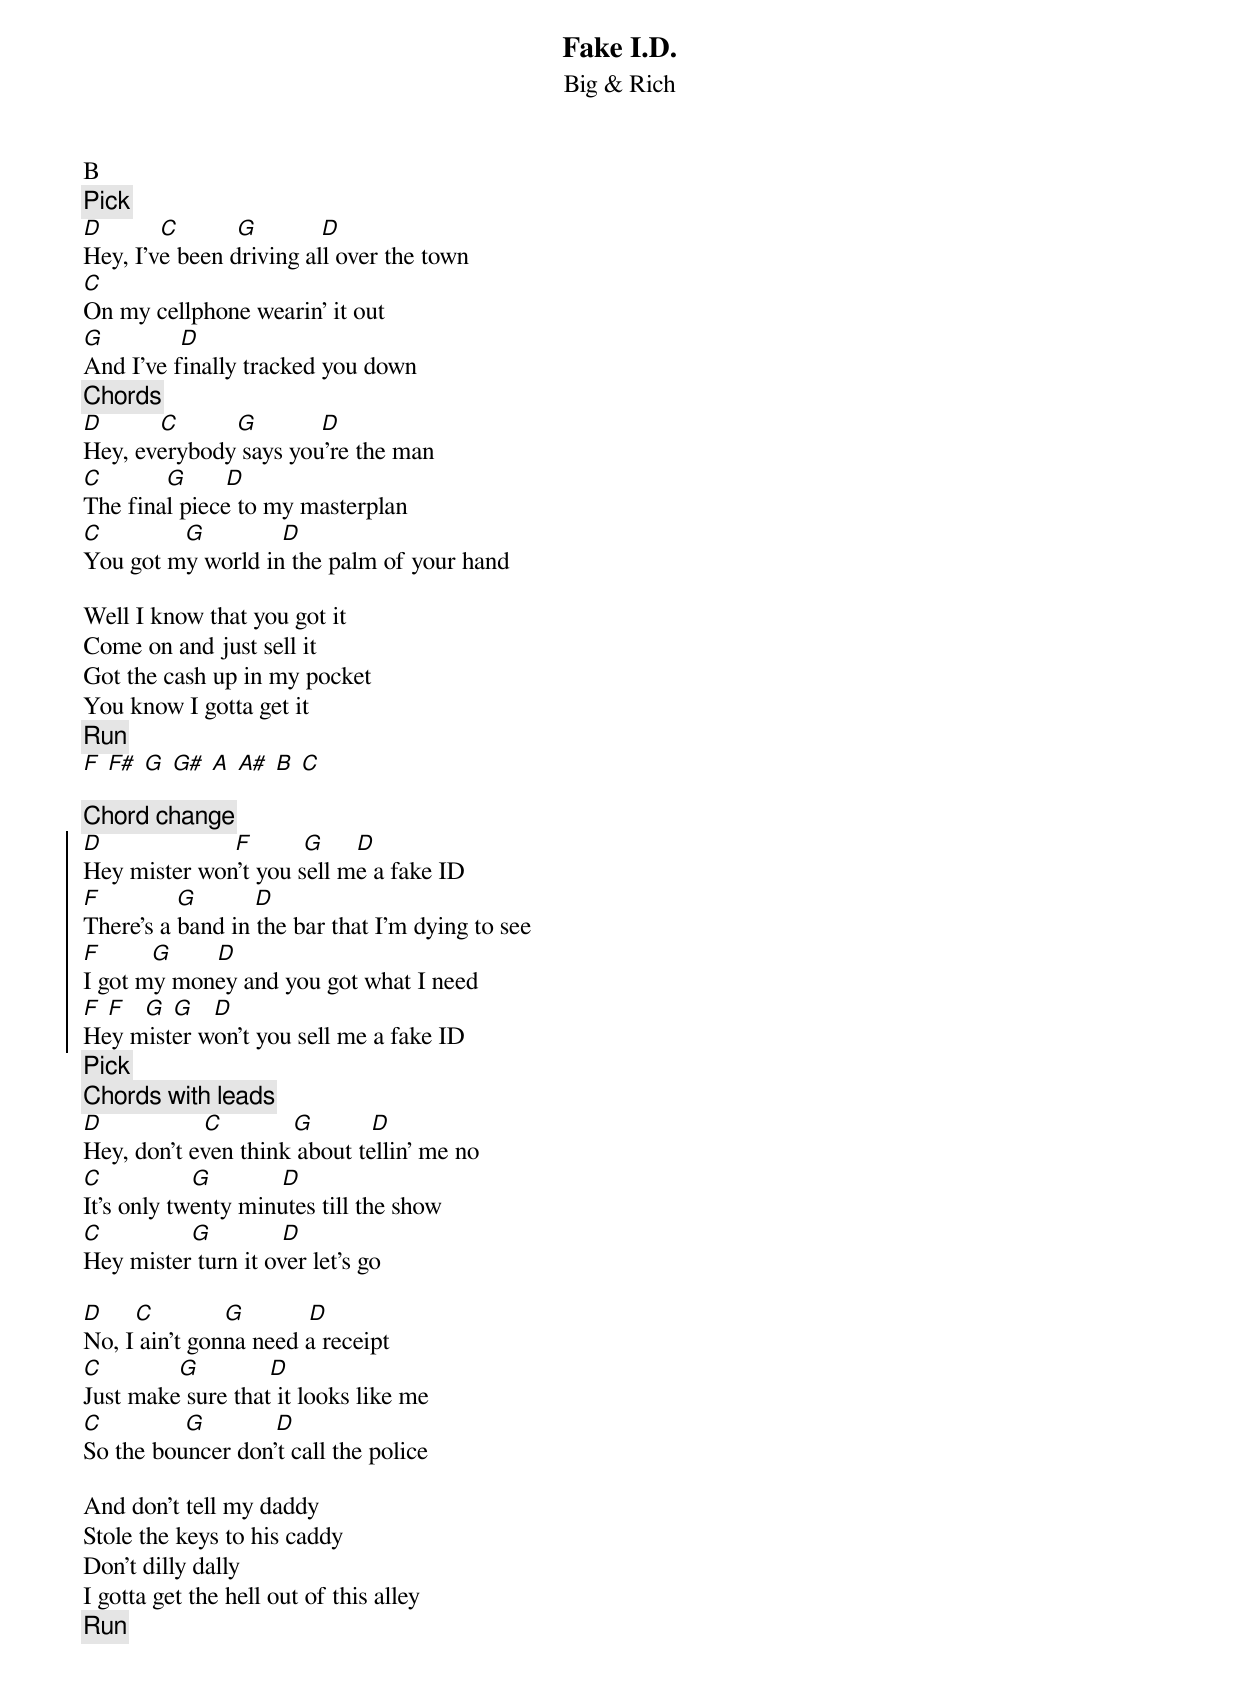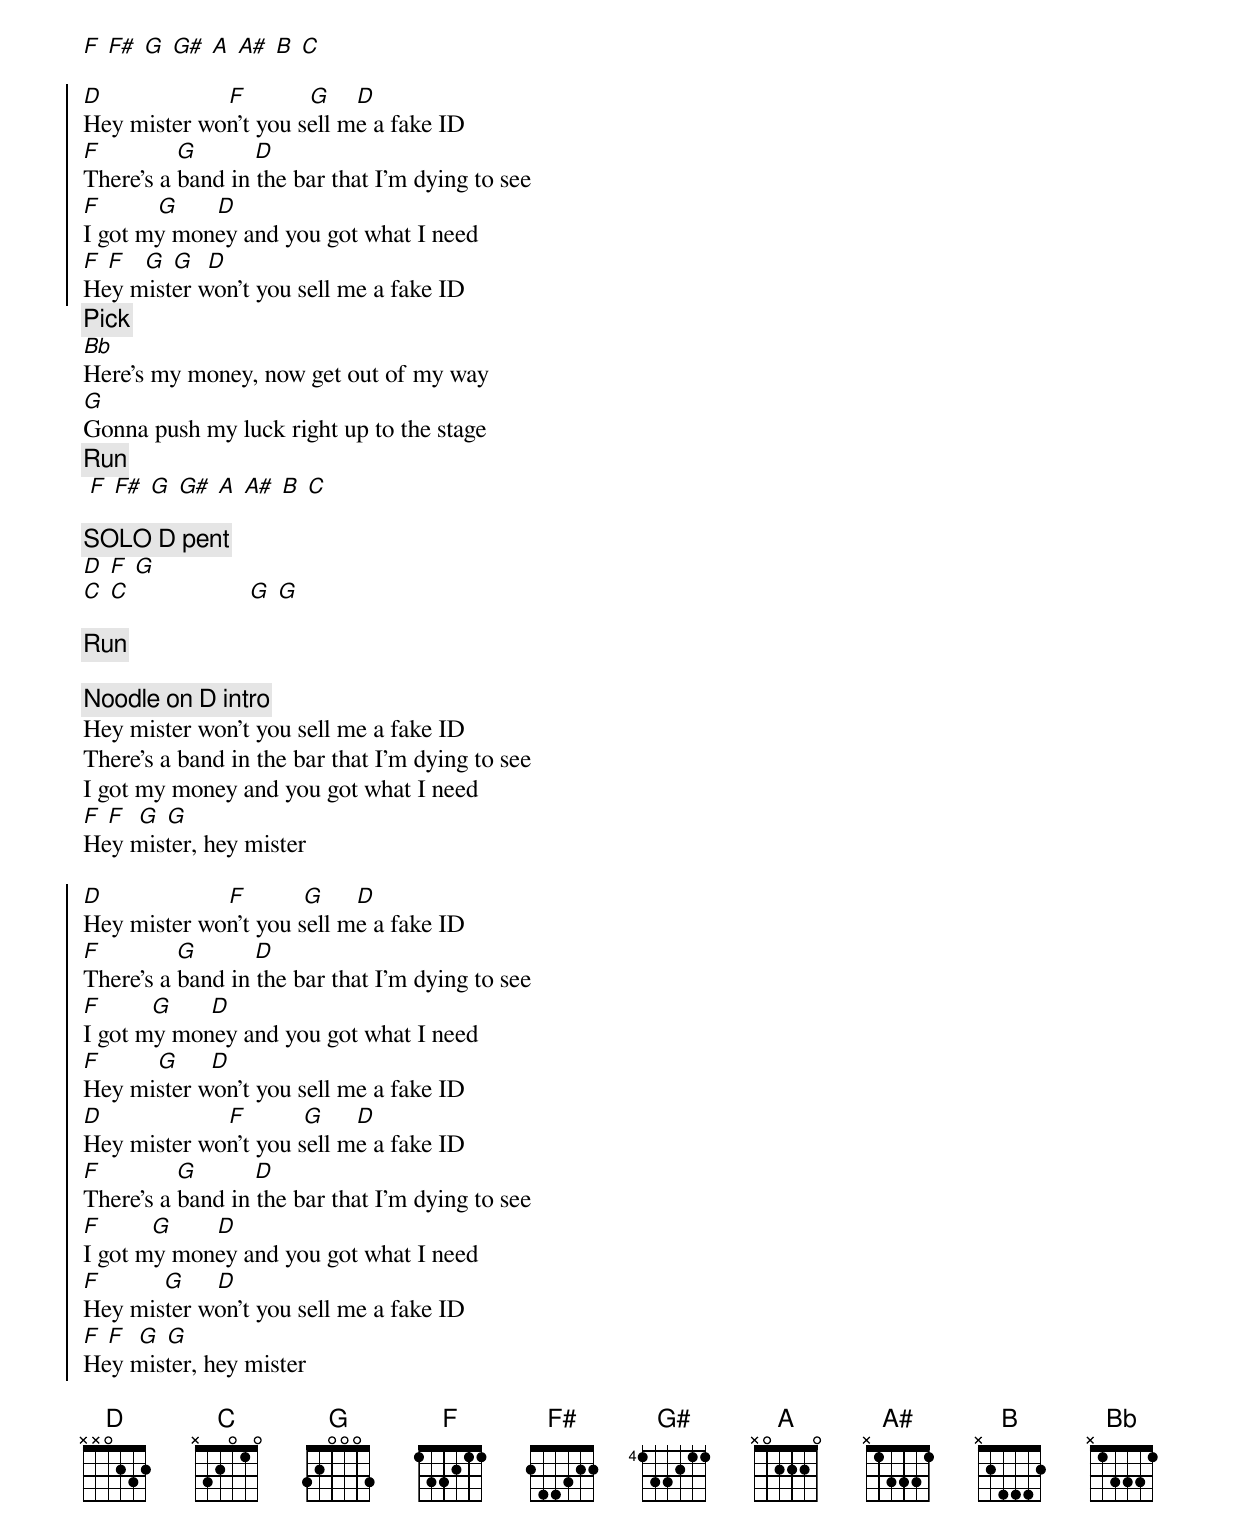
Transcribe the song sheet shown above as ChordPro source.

{t: Fake I.D.}
{st: Big & Rich}
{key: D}
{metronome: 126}
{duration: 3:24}

B
{eot}
{c: Pick}
[D]         [C]         [G]          [D]
Hey, I've been driving all over the town
[C]
On my cellphone wearin' it out
[G]            [D]
And I've finally tracked you down
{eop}
{c: Chords}
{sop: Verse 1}
[D]         [C]         [G]          [D]
Hey, everybody says you're the man
[C]          [G]      [D]
The final piece to my masterplan
[C]             [G]            [D]
You got my world in the palm of your hand
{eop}

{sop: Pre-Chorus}
Well I know that you got it
Come on and just sell it
Got the cash up in my pocket
You know I gotta get it
{c: Run}
[F] [F#] [G] [G#] [A] [A#] [B] [C]
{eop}

{c: Chord change}
{soc}
[D]                     [F]        [G]     [D]
Hey mister won't you sell me a fake ID
[F]            [G]         [D]
There's a band in the bar that I'm dying to see
[F]        [G]       [D]
I got my money and you got what I need
[F] [F]   [G] [G]   [D]
Hey mister won't you sell me a fake ID
{eoc}
{c: Pick}
{c: Chords with leads}
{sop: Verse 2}
[D]                [C]           [G]         [D]
Hey, don't even think about tellin' me no
[C]              [G]           [D]
It's only twenty minutes till the show
[C]              [G]           [D]
Hey mister turn it over let's go
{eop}

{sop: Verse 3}
[D]     [C]           [G]          [D]
No, I ain't gonna need a receipt
[C]            [G]           [D]
Just make sure that it looks like me
[C]             [G]           [D]
So the bouncer don't call the police
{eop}

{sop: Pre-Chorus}
And don't tell my daddy
Stole the keys to his caddy
Don't dilly dally
I gotta get the hell out of this alley
{c: Run}
[F] [F#] [G] [G#] [A] [A#] [B] [C]
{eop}

{soc}
[D]                    [F]          [G]    [D]
Hey mister won't you sell me a fake ID
[F]            [G]         [D]
There's a band in the bar that I'm dying to see
[F]         [G]      [D]
I got my money and you got what I need
[F] [F]   [G] [G]  [D]
Hey mister won't you sell me a fake ID
{eoc}
{c: Pick}
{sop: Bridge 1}
[Bb]
Here's my money, now get out of my way
[G]
Gonna push my luck right up to the stage
{c: Run}
 [F] [F#] [G] [G#] [A] [A#] [B] [C]
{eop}

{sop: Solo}
{c: SOLO D pent}
[D] [F] [G]
[C] [C]                   [G] [G]
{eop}

{c: Run}

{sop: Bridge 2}
{c: Noodle on D intro}
Hey mister won't you sell me a fake ID
There's a band in the bar that I'm dying to see
I got my money and you got what I need
[F] [F]  [G] [G]
Hey mister, hey mister
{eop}

{soc}
[D]                    [F]         [G]     [D]
Hey mister won't you sell me a fake ID
[F]            [G]         [D]
There's a band in the bar that I'm dying to see
[F]        [G]      [D]
I got my money and you got what I need
[F]         [G]     [D]
Hey mister won't you sell me a fake ID
[D]                    [F]         [G]     [D]
Hey mister won't you sell me a fake ID
[F]            [G]         [D]
There's a band in the bar that I'm dying to see
[F]        [G]       [D]
I got my money and you got what I need
[F]          [G]     [D]
Hey mister won't you sell me a fake ID
[F] [F]  [G] [G]
Hey mister, hey mister
{eoc}

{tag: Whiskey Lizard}
